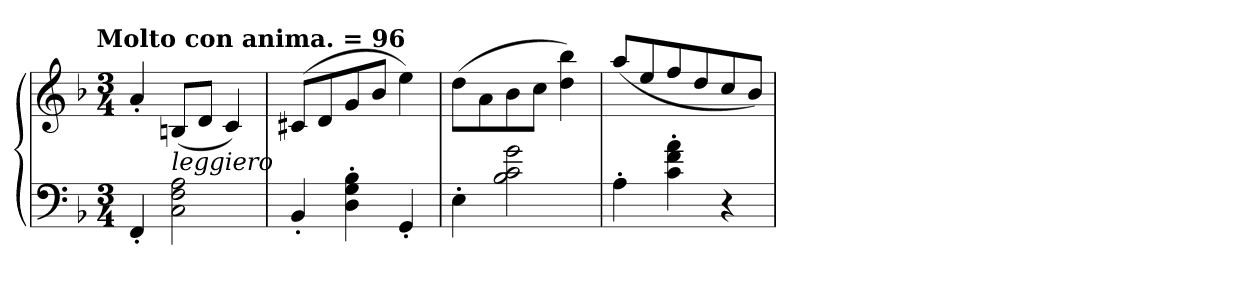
**kern	**kern
*part1	*part1
*staff2	*staff1
*clefF4	*clefG2
*k[b-]	*k[b-]
!!LO:TX:omd:t=Molto con anima.  = 96
*M3/4	*M3/4
*MM94	*MM94
=1	=1
4FF'/	4a'/
!	!LO:TX:b:i:t=leggiero
2C\ 2F\ 2A\	(<8Bn/L
.	8d/J
.	4c/)
=2	=2
4BB-'/	(>8c#X/L
.	8d/
4D'\ 4G'\ 4B-'\	8g/
.	8b-/J
4GG'/	4ee\)
=3	=3
4E'\	(>8dd\L
.	8a\
2B-\ 2c\ 2g\	8b-\
.	8cc\J
.	4dd\ 4bb-\)
=4	=4
4A'\	(>8aa/L
.	8ee/
4c'\ 4f'\ 4a'\	8ff/
.	8dd/
4r	8cc/
.	8b-/J)
=	=
*-	*-
